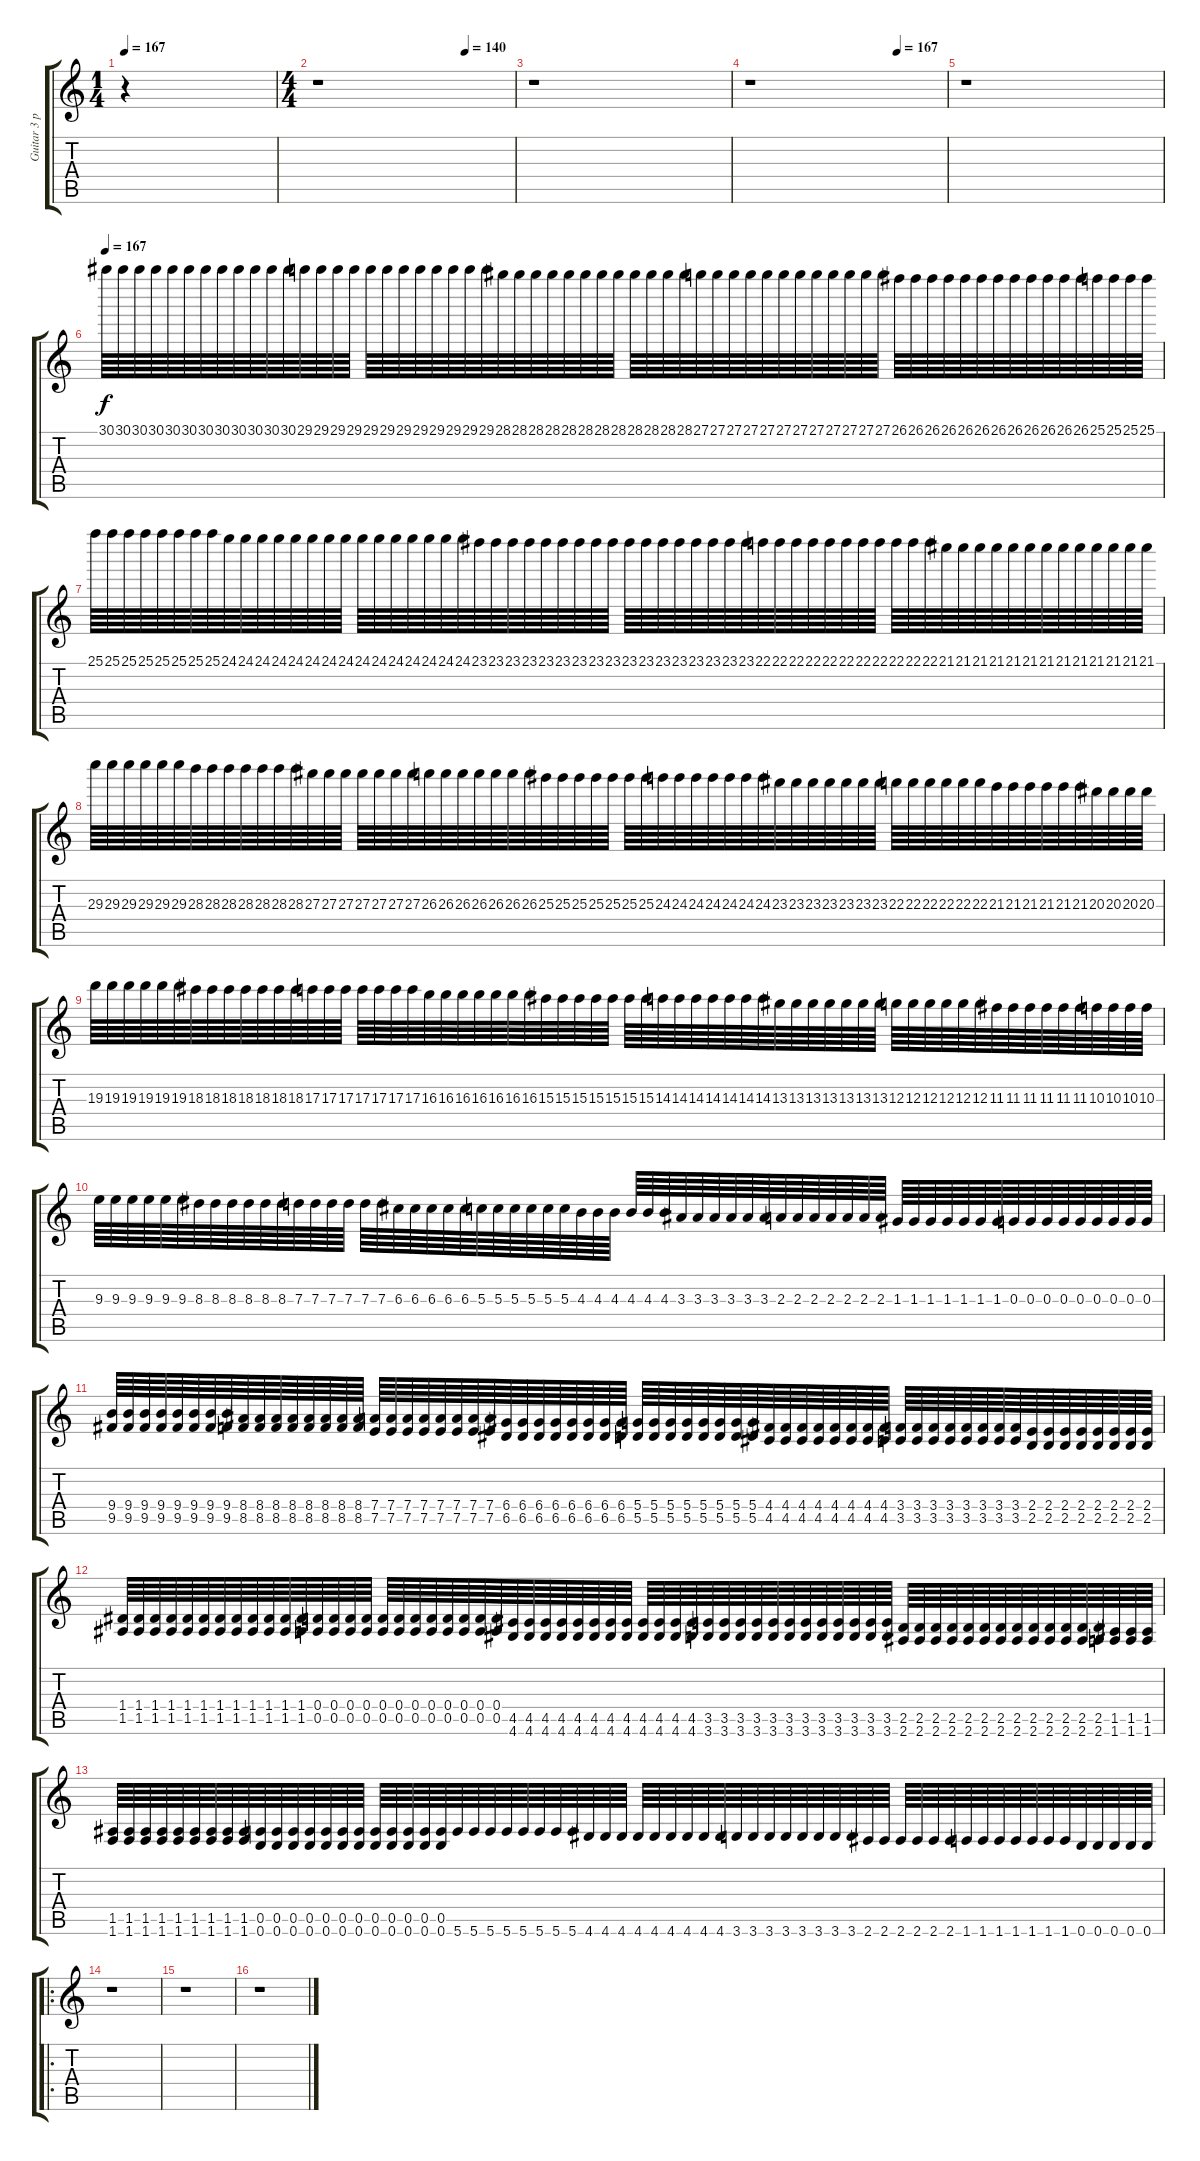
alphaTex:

\track ("Guitar 3 pick scrape" "Guitar 3 p") {instrument guitarharmonics}
\staff {score tabs}
\tuning (E4 B3 G3 D3 A2 E2) {hide}
\ts (1 4)
\tempo 167
\tempo 130
\tempo 167
\clef g2
\ks c
r.4{dy f instrument guitarharmonics} |
\ts (4 4)
\tempo (140 0.75)
r.1 |
r.1 |
\tempo (167 0.75)
r.1 |
r.1 |
\tempo 167
30.1.64 30.1.64 30.1.64 30.1.64 30.1.64 30.1.64 30.1.64 30.1.64 30.1.64 30.1.64 30.1.64 30.1.64 29.1.64 29.1.64 29.1.64 29.1.64 29.1.64 29.1.64 29.1.64 29.1.64 29.1.64 29.1.64 29.1.64 29.1.64 28.1.64 28.1.64 28.1.64 28.1.64 28.1.64 28.1.64 28.1.64 28.1.64 28.1.64 28.1.64 28.1.64 28.1.64 27.1.64 27.1.64 27.1.64 27.1.64 27.1.64 27.1.64 27.1.64 27.1.64 27.1.64 27.1.64 27.1.64 27.1.64 26.1.64 26.1.64 26.1.64 26.1.64 26.1.64 26.1.64 26.1.64 26.1.64 26.1.64 26.1.64 26.1.64 26.1.64 25.1.64 25.1.64 25.1.64 25.1.64 |
25.1.64 25.1.64 25.1.64 25.1.64 25.1.64 25.1.64 25.1.64 25.1.64 24.1.64 24.1.64 24.1.64 24.1.64 24.1.64 24.1.64 24.1.64 24.1.64 24.1.64 24.1.64 24.1.64 24.1.64 24.1.64 24.1.64 24.1.64 23.1.64 23.1.64 23.1.64 23.1.64 23.1.64 23.1.64 23.1.64 23.1.64 23.1.64 23.1.64 23.1.64 23.1.64 23.1.64 23.1.64 23.1.64 23.1.64 23.1.64 22.1.64 22.1.64 22.1.64 22.1.64 22.1.64 22.1.64 22.1.64 22.1.64 22.1.64 22.1.64 22.1.64 21.1.64 21.1.64 21.1.64 21.1.64 21.1.64 21.1.64 21.1.64 21.1.64 21.1.64 21.1.64 21.1.64 21.1.64 21.1.64 |
29.3.64 29.3.64 29.3.64 29.3.64 29.3.64 29.3.64 28.3.64 28.3.64 28.3.64 28.3.64 28.3.64 28.3.64 28.3.64 27.3.64 27.3.64 27.3.64 27.3.64 27.3.64 27.3.64 27.3.64 26.3.64 26.3.64 26.3.64 26.3.64 26.3.64 26.3.64 26.3.64 25.3.64 25.3.64 25.3.64 25.3.64 25.3.64 25.3.64 25.3.64 24.3.64 24.3.64 24.3.64 24.3.64 24.3.64 24.3.64 24.3.64 23.3.64 23.3.64 23.3.64 23.3.64 23.3.64 23.3.64 23.3.64 22.3.64 22.3.64 22.3.64 22.3.64 22.3.64 22.3.64 21.3.64 21.3.64 21.3.64 21.3.64 21.3.64 21.3.64 20.3.64 20.3.64 20.3.64 20.3.64 |
19.3.64 19.3.64 19.3.64 19.3.64 19.3.64 19.3.64 18.3.64 18.3.64 18.3.64 18.3.64 18.3.64 18.3.64 18.3.64 17.3.64 17.3.64 17.3.64 17.3.64 17.3.64 17.3.64 17.3.64 16.3.64 16.3.64 16.3.64 16.3.64 16.3.64 16.3.64 16.3.64 15.3.64 15.3.64 15.3.64 15.3.64 15.3.64 15.3.64 15.3.64 14.3.64 14.3.64 14.3.64 14.3.64 14.3.64 14.3.64 14.3.64 13.3.64 13.3.64 13.3.64 13.3.64 13.3.64 13.3.64 13.3.64 12.3.64 12.3.64 12.3.64 12.3.64 12.3.64 12.3.64 11.3.64 11.3.64 11.3.64 11.3.64 11.3.64 11.3.64 10.3.64 10.3.64 10.3.64 10.3.64 |
9.3.64 9.3.64 9.3.64 9.3.64 9.3.64 9.3.64 8.3.64 8.3.64 8.3.64 8.3.64 8.3.64 8.3.64 7.3.64 7.3.64 7.3.64 7.3.64 7.3.64 7.3.64 6.3.64 6.3.64 6.3.64 6.3.64 6.3.64 5.3.64 5.3.64 5.3.64 5.3.64 5.3.64 5.3.64 4.3.64 4.3.64 4.3.64 4.3.64 4.3.64 4.3.64 3.3.64 3.3.64 3.3.64 3.3.64 3.3.64 3.3.64 2.3.64 2.3.64 2.3.64 2.3.64 2.3.64 2.3.64 2.3.64 1.3.64 1.3.64 1.3.64 1.3.64 1.3.64 1.3.64 1.3.64 0.3.64 0.3.64 0.3.64 0.3.64 0.3.64 0.3.64 0.3.64 0.3.64 0.3.64 |
(9.4 9.5).64 (9.4 9.5).64 (9.4 9.5).64 (9.4 9.5).64 (9.4 9.5).64 (9.4 9.5).64 (9.4 9.5).64 (9.4 9.5).64 (8.4 8.5).64 (8.4 8.5).64 (8.4 8.5).64 (8.4 8.5).64 (8.4 8.5).64 (8.4 8.5).64 (8.4 8.5).64 (8.4 8.5).64 (7.4 7.5).64 (7.4 7.5).64 (7.4 7.5).64 (7.4 7.5).64 (7.4 7.5).64 (7.4 7.5).64 (7.4 7.5).64 (7.4 7.5).64 (6.4 6.5).64 (6.4 6.5).64 (6.4 6.5).64 (6.4 6.5).64 (6.4 6.5).64 (6.4 6.5).64 (6.4 6.5).64 (6.4 6.5).64 (5.4 5.5).64 (5.4 5.5).64 (5.4 5.5).64 (5.4 5.5).64 (5.4 5.5).64 (5.4 5.5).64 (5.4 5.5).64 (5.4 5.5).64 (4.4 4.5).64 (4.4 4.5).64 (4.4 4.5).64 (4.4 4.5).64 (4.4 4.5).64 (4.4 4.5).64 (4.4 4.5).64 (4.4 4.5).64 (3.4 3.5).64 (3.4 3.5).64 (3.4 3.5).64 (3.4 3.5).64 (3.4 3.5).64 (3.4 3.5).64 (3.4 3.5).64 (3.4 3.5).64 (2.4 2.5).64 (2.4 2.5).64 (2.4 2.5).64 (2.4 2.5).64 (2.4 2.5).64 (2.4 2.5).64 (2.4 2.5).64 (2.4 2.5).64 |
(1.4 1.5).64 (1.4 1.5).64 (1.4 1.5).64 (1.4 1.5).64 (1.4 1.5).64 (1.4 1.5).64 (1.4 1.5).64 (1.4 1.5).64 (1.4 1.5).64 (1.4 1.5).64 (1.4 1.5).64 (1.4 1.5).64 (0.4 0.5).64 (0.4 0.5).64 (0.4 0.5).64 (0.4 0.5).64 (0.4 0.5).64 (0.4 0.5).64 (0.4 0.5).64 (0.4 0.5).64 (0.4 0.5).64 (0.4 0.5).64 (0.4 0.5).64 (0.4 0.5).64 (4.5 4.6).64 (4.5 4.6).64 (4.5 4.6).64 (4.5 4.6).64 (4.5 4.6).64 (4.5 4.6).64 (4.5 4.6).64 (4.5 4.6).64 (4.5 4.6).64 (4.5 4.6).64 (4.5 4.6).64 (4.5 4.6).64 (3.5 3.6).64 (3.5 3.6).64 (3.5 3.6).64 (3.5 3.6).64 (3.5 3.6).64 (3.5 3.6).64 (3.5 3.6).64 (3.5 3.6).64 (3.5 3.6).64 (3.5 3.6).64 (3.5 3.6).64 (3.5 3.6).64 (2.5 2.6).64 (2.5 2.6).64 (2.5 2.6).64 (2.5 2.6).64 (2.5 2.6).64 (2.5 2.6).64 (2.5 2.6).64 (2.5 2.6).64 (2.5 2.6).64 (2.5 2.6).64 (2.5 2.6).64 (2.5 2.6).64 (2.5 2.6).64 (1.5 1.6).64 (1.5 1.6).64 (1.5 1.6).64 |
(1.5 1.6).64 (1.5 1.6).64 (1.5 1.6).64 (1.5 1.6).64 (1.5 1.6).64 (1.5 1.6).64 (1.5 1.6).64 (1.5 1.6).64 (1.5 1.6).64 (0.5 0.6).64 (0.5 0.6).64 (0.5 0.6).64 (0.5 0.6).64 (0.5 0.6).64 (0.5 0.6).64 (0.5 0.6).64 (0.5 0.6).64 (0.5 0.6).64 (0.5 0.6).64 (0.5 0.6).64 (0.5 0.6).64 5.6.64 5.6.64 5.6.64 5.6.64 5.6.64 5.6.64 5.6.64 5.6.64 4.6.64 4.6.64 4.6.64 4.6.64 4.6.64 4.6.64 4.6.64 4.6.64 4.6.64 3.6.64 3.6.64 3.6.64 3.6.64 3.6.64 3.6.64 3.6.64 3.6.64 2.6.64 2.6.64 2.6.64 2.6.64 2.6.64 2.6.64 1.6.64 1.6.64 1.6.64 1.6.64 1.6.64 1.6.64 1.6.64 0.6.64 0.6.64 0.6.64 0.6.64 0.6.64 |
\ro
r.1 |
r.1 |
r.1
